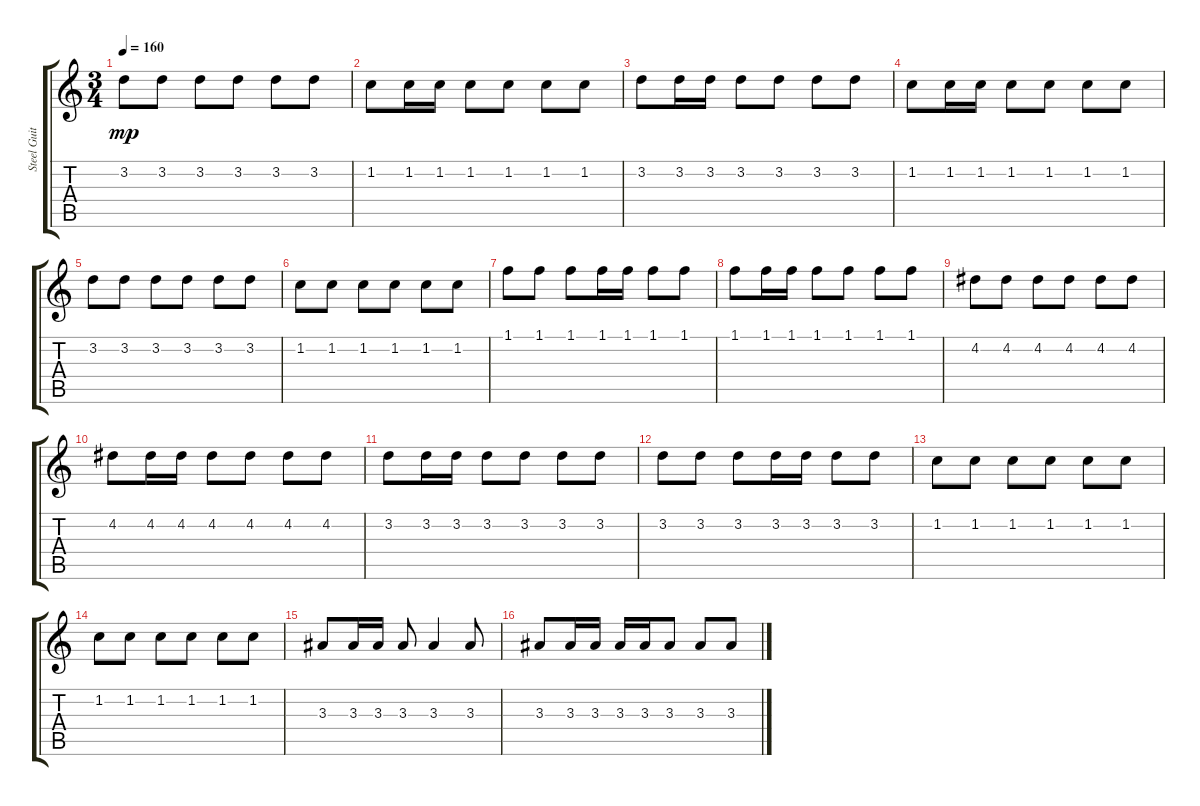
\track ("Steel Guitar Low" "Steel Guit") {instrument acousticguitarsteel}
\staff {score tabs}
\tuning (E4 B3 G3 D3 A2 E2) {hide}
\ts (3 4)
\tempo 160
\clef g2
\ks c
3.2.8{dy mp} 3.2.8 3.2.8 3.2.8 3.2.8 3.2.8 |
1.2.8 1.2.16 1.2.16 1.2.8 1.2.8 1.2.8 1.2.8 |
3.2.8 3.2.16 3.2.16 3.2.8 3.2.8 3.2.8 3.2.8 |
1.2.8 1.2.16 1.2.16 1.2.8 1.2.8 1.2.8 1.2.8 |
3.2.8 3.2.8 3.2.8 3.2.8 3.2.8 3.2.8 |
1.2.8 1.2.8 1.2.8 1.2.8 1.2.8 1.2.8 |
1.1.8 1.1.8 1.1.8 1.1.16 1.1.16 1.1.8 1.1.8 |
1.1.8 1.1.16 1.1.16 1.1.8 1.1.8 1.1.8 1.1.8 |
4.2.8 4.2.8 4.2.8 4.2.8 4.2.8 4.2.8 |
4.2.8 4.2.16 4.2.16 4.2.8 4.2.8 4.2.8 4.2.8 |
3.2.8 3.2.16 3.2.16 3.2.8 3.2.8 3.2.8 3.2.8 |
3.2.8 3.2.8 3.2.8 3.2.16 3.2.16 3.2.8 3.2.8 |
1.2.8 1.2.8 1.2.8 1.2.8 1.2.8 1.2.8 |
1.2.8 1.2.8 1.2.8 1.2.8 1.2.8 1.2.8 |
3.3.8 3.3.16 3.3.16 3.3.8 3.3.4 3.3.8 |
3.3.8 3.3.16 3.3.16 3.3.16 3.3.16 3.3.8 3.3.8 3.3.8
